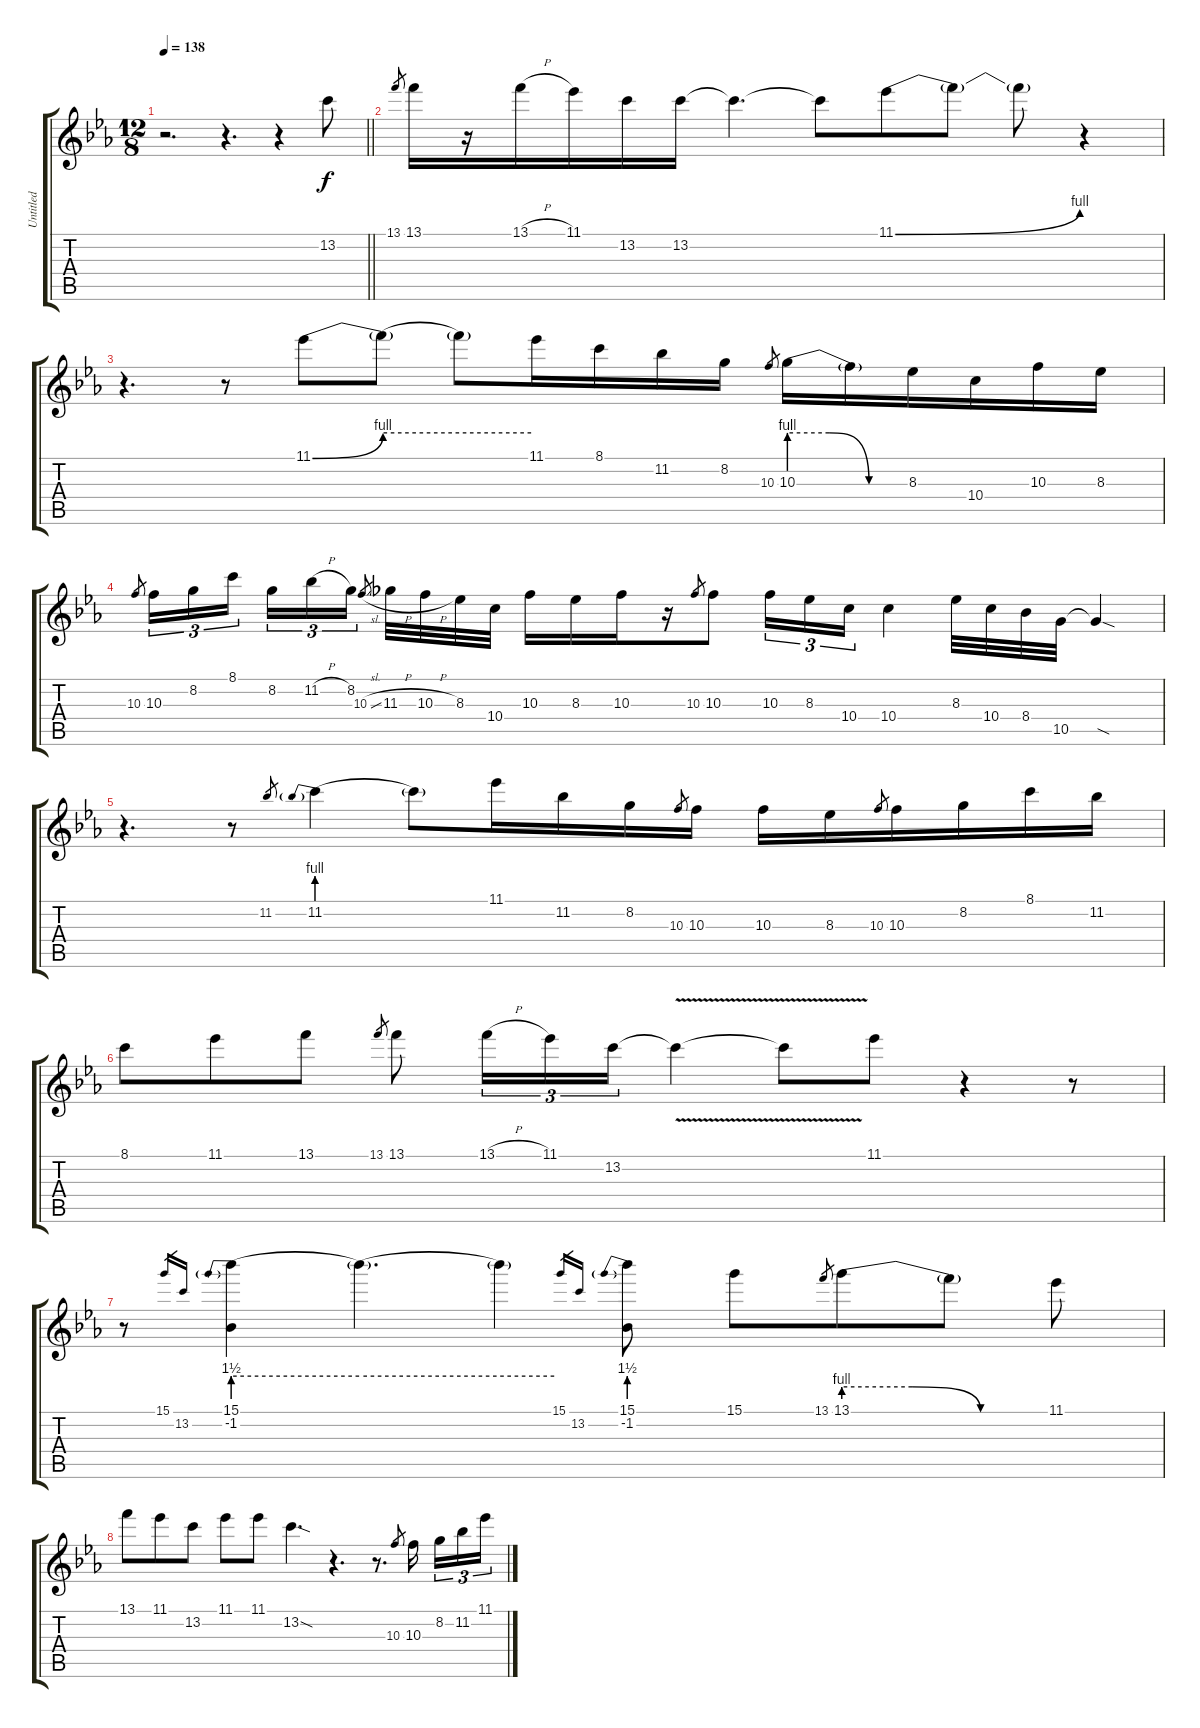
\track ("Untitled" "Untitled") {instrument distortionguitar}
\staff {score tabs}
\tuning (E4 B3 G3 D3 A2 E2) {hide}
\ts (12 8)
\tempo 138
\clef g2
\barLineRight lightlight
\ks eb
r.2{d dy f} r.4{d} r.4 13.2.8 |
13.1.8{gr} 13.1.16 r.16 13.1{h}.16 11.1.16 13.2.16 13.2.16 13.2{t}.4{d} 13.2{t}.8 11.1{be (bend 0 0 60 4)}.8 11.1{t}.8 11.1{t}.8 r.4 |
r.4{d} r.8 11.1{be (bend 0 0 60 4)}.8 11.1{be (hold 0 4 60 4) t}.8 11.1{t}.8 11.1.16 8.1.16 11.2.16 8.2.16 10.3.8{gr} 10.3{be (custom 0 4 20 4 40 0 60 0)}.16 10.3{t}.16 8.3.16 10.4.16 10.3.16 8.3.16 |
10.3.8{gr} 10.3.16{tu (3 2)} 8.2.16{tu (3 2)} 8.1.16{tu (3 2) beam splitsecondary} 8.2.16{tu (3 2)} 11.2{h}.16{tu (3 2)} 8.2.16{tu (3 2)} 10.3{sl}.8{gr beam splitsecondary} 11.3{h}.32 10.3{h}.32 8.3.32 10.4.32 10.3.16 8.3.16 10.3.16 r.16 10.3.8{gr} 10.3.8 10.3.16{tu (3 2)} 8.3.16{tu (3 2)} 10.4.16{tu (3 2)} 10.4.4 8.3.32 10.4.32 8.4.32 10.5.32 10.5{sod t}.4 |
r.4{d} r.8 11.2.8{gr} 11.2{be (prebend 0 4 60 4)}.4 11.2{t}.8 11.1.16 11.2.16 8.2.16 10.3.8{gr} 10.3.16 10.3.16 8.3.16 10.3.8{gr} 10.3.16 8.2.16 8.1.16 11.2.16 |
8.1.8 11.1.8 13.1.8 13.1.8{gr} 13.1.8 13.1{h}.16{tu (3 2)} 11.1.16{tu (3 2)} 13.2.16{tu (3 2)} 13.2{v t}.4 13.2{v t}.8 11.1.8 r.4 r.8 |
r.8 15.1.16{gr} 13.2.16{gr} (15.1{be (prebend 0 6 60 6)} -1.2).4 15.1{be (hold 0 6 60 6) t}.4{d} 15.1{t}.4 15.1.16{gr} 13.2.16{gr} (15.1{be (prebend 0 6 60 6)} -1.2).8 15.1.8 13.1.8{gr} 13.1{be (custom 0 4 20 4 40 0 60 0)}.8 13.1{t}.8 11.1.8 |
13.1.8 11.1.8 13.2.8 11.1.8 11.1.8 13.2{sod}.4{d} r.4{d} r.8{d} 10.3.8{gr} 10.3.16{beam splitsecondary} 8.2.16{tu (3 2)} 11.2.16{tu (3 2)} 11.1.16{tu (3 2)}
